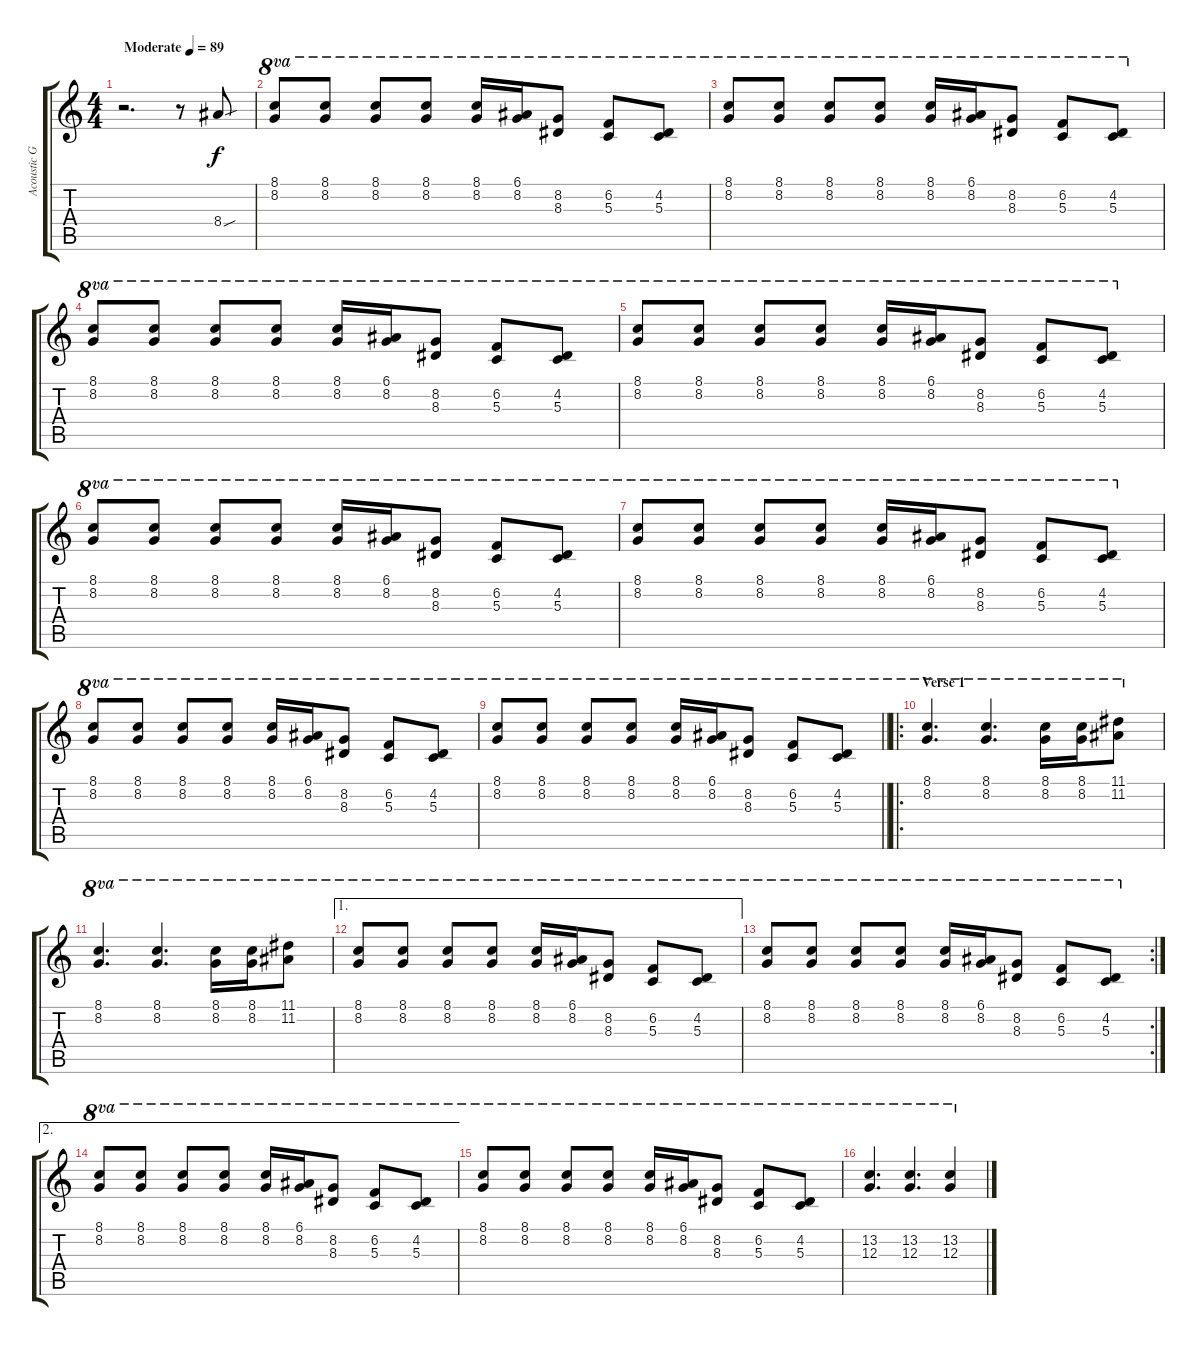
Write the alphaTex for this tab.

\track ("Acoustic Guitar" "Acoustic G") {instrument acousticguitarsteel}
\staff {score tabs}
\tuning (E4 B3 G3 D3 A2 E2) {hide}
\ts (4 4)
\tempo (89 "Moderate")
\clef g2
\ks c
r.2{d dy f instrument acousticguitarsteel} r.8 8.4{sou}.8 |
(8.1 8.2).8{ot 8va} (8.1 8.2).8{ot 8va} (8.1 8.2).8{ot 8va} (8.1 8.2).8{ot 8va} (8.1 8.2).16{ot 8va} (6.1 8.2).16{ot 8va} (8.2 8.3).8{ot 8va} (6.2 5.3).8{ot 8va} (4.2 5.3).8{ot 8va} |
(8.1 8.2).8{ot 8va} (8.1 8.2).8{ot 8va} (8.1 8.2).8{ot 8va} (8.1 8.2).8{ot 8va} (8.1 8.2).16{ot 8va} (6.1 8.2).16{ot 8va} (8.2 8.3).8{ot 8va} (6.2 5.3).8{ot 8va} (4.2 5.3).8{ot 8va} |
(8.1 8.2).8{ot 8va} (8.1 8.2).8{ot 8va} (8.1 8.2).8{ot 8va} (8.1 8.2).8{ot 8va} (8.1 8.2).16{ot 8va} (6.1 8.2).16{ot 8va} (8.2 8.3).8{ot 8va} (6.2 5.3).8{ot 8va} (4.2 5.3).8{ot 8va} |
(8.1 8.2).8{ot 8va} (8.1 8.2).8{ot 8va} (8.1 8.2).8{ot 8va} (8.1 8.2).8{ot 8va} (8.1 8.2).16{ot 8va} (6.1 8.2).16{ot 8va} (8.2 8.3).8{ot 8va} (6.2 5.3).8{ot 8va} (4.2 5.3).8{ot 8va} |
(8.1 8.2).8{ot 8va} (8.1 8.2).8{ot 8va} (8.1 8.2).8{ot 8va} (8.1 8.2).8{ot 8va} (8.1 8.2).16{ot 8va} (6.1 8.2).16{ot 8va} (8.2 8.3).8{ot 8va} (6.2 5.3).8{ot 8va} (4.2 5.3).8{ot 8va} |
(8.1 8.2).8{ot 8va} (8.1 8.2).8{ot 8va} (8.1 8.2).8{ot 8va} (8.1 8.2).8{ot 8va} (8.1 8.2).16{ot 8va} (6.1 8.2).16{ot 8va} (8.2 8.3).8{ot 8va} (6.2 5.3).8{ot 8va} (4.2 5.3).8{ot 8va} |
(8.1 8.2).8{ot 8va} (8.1 8.2).8{ot 8va} (8.1 8.2).8{ot 8va} (8.1 8.2).8{ot 8va} (8.1 8.2).16{ot 8va} (6.1 8.2).16{ot 8va} (8.2 8.3).8{ot 8va} (6.2 5.3).8{ot 8va} (4.2 5.3).8{ot 8va} |
\barLineRight lightlight
(8.1 8.2).8{ot 8va} (8.1 8.2).8{ot 8va} (8.1 8.2).8{ot 8va} (8.1 8.2).8{ot 8va} (8.1 8.2).16{ot 8va} (6.1 8.2).16{ot 8va} (8.2 8.3).8{ot 8va} (6.2 5.3).8{ot 8va} (4.2 5.3).8{ot 8va} |
\ro
\section ("" "Verse 1")
(8.1 8.2).4{d ot 8va} (8.1 8.2).4{d ot 8va} (8.1 8.2).16{ot 8va} (8.1 8.2).16{ot 8va} (11.1 11.2).8{ot 8va} |
(8.1 8.2).4{d ot 8va} (8.1 8.2).4{d ot 8va} (8.1 8.2).16{ot 8va} (8.1 8.2).16{ot 8va} (11.1 11.2).8{ot 8va} |
\ae 1
(8.1 8.2).8{ot 8va} (8.1 8.2).8{ot 8va} (8.1 8.2).8{ot 8va} (8.1 8.2).8{ot 8va} (8.1 8.2).16{ot 8va} (6.1 8.2).16{ot 8va} (8.2 8.3).8{ot 8va} (6.2 5.3).8{ot 8va} (4.2 5.3).8{ot 8va} |
\rc 2
(8.1 8.2).8{ot 8va} (8.1 8.2).8{ot 8va} (8.1 8.2).8{ot 8va} (8.1 8.2).8{ot 8va} (8.1 8.2).16{ot 8va} (6.1 8.2).16{ot 8va} (8.2 8.3).8{ot 8va} (6.2 5.3).8{ot 8va} (4.2 5.3).8{ot 8va} |
\ae 2
(8.1 8.2).8{ot 8va} (8.1 8.2).8{ot 8va} (8.1 8.2).8{ot 8va} (8.1 8.2).8{ot 8va} (8.1 8.2).16{ot 8va} (6.1 8.2).16{ot 8va} (8.2 8.3).8{ot 8va} (6.2 5.3).8{ot 8va} (4.2 5.3).8{ot 8va} |
(8.1 8.2).8{ot 8va} (8.1 8.2).8{ot 8va} (8.1 8.2).8{ot 8va} (8.1 8.2).8{ot 8va} (8.1 8.2).16{ot 8va} (6.1 8.2).16{ot 8va} (8.2 8.3).8{ot 8va} (6.2 5.3).8{ot 8va} (4.2 5.3).8{ot 8va} |
(13.2 12.3).4{d ot 8va} (13.2 12.3).4{d ot 8va} (13.2 12.3).4{ot 8va}
